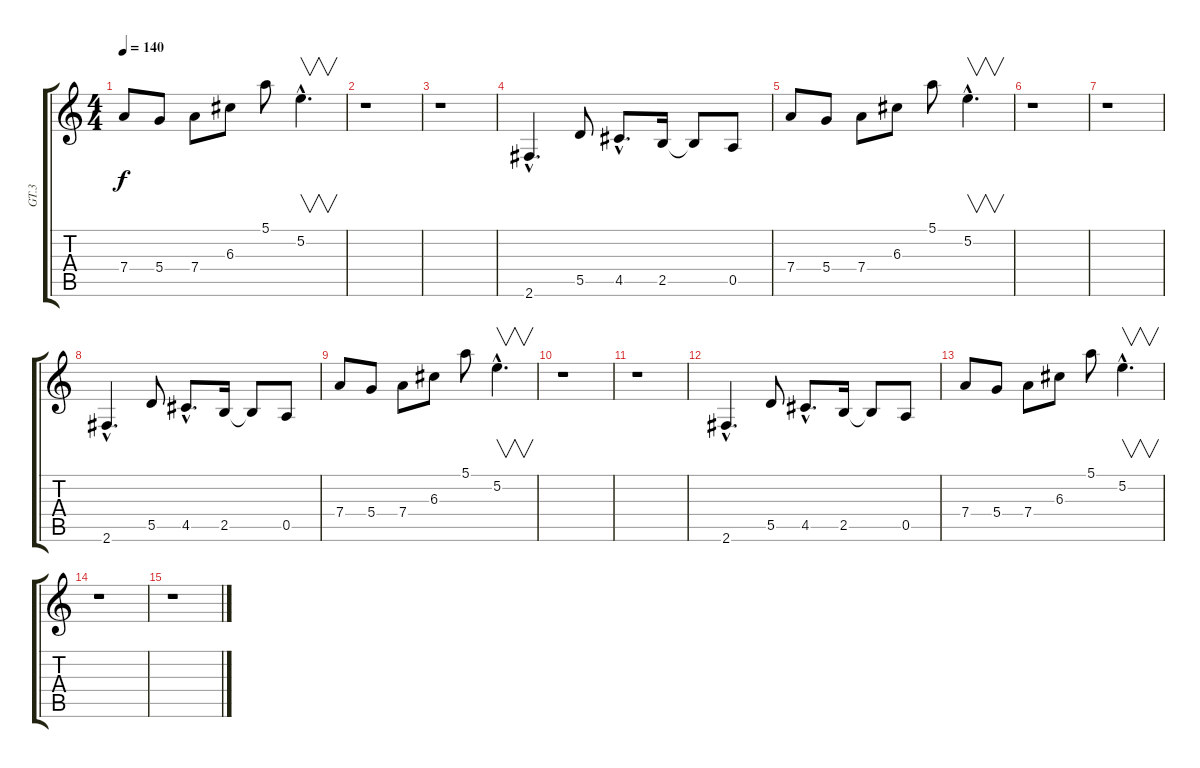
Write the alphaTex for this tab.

\track ("GT.3" "GT.3") {instrument overdrivenguitar}
\staff {score tabs}
\tuning (E4 B3 G3 D3 A2 E2) {hide}
\ts (4 4)
\tempo 140
\clef g2
\ks c
7.4.8{dy f} 5.4.8 7.4.8 6.3.8 5.1.8 5.2{hac}.4{v d} |
r.1 |
r.1 |
2.6{hac}.4{d} 5.5.8 4.5{hac}.8{d} 2.5.16 2.5{t}.8 0.5.8 |
7.4.8 5.4.8 7.4.8 6.3.8 5.1.8 5.2{hac}.4{v d} |
r.1 |
r.1 |
2.6{hac}.4{d} 5.5.8 4.5{hac}.8{d} 2.5.16 2.5{t}.8 0.5.8 |
7.4.8 5.4.8 7.4.8 6.3.8 5.1.8 5.2{hac}.4{v d} |
r.1 |
r.1 |
2.6{hac}.4{d} 5.5.8 4.5{hac}.8{d} 2.5.16 2.5{t}.8 0.5.8 |
7.4.8 5.4.8 7.4.8 6.3.8 5.1.8 5.2{hac}.4{v d} |
r.1 |
r.1
